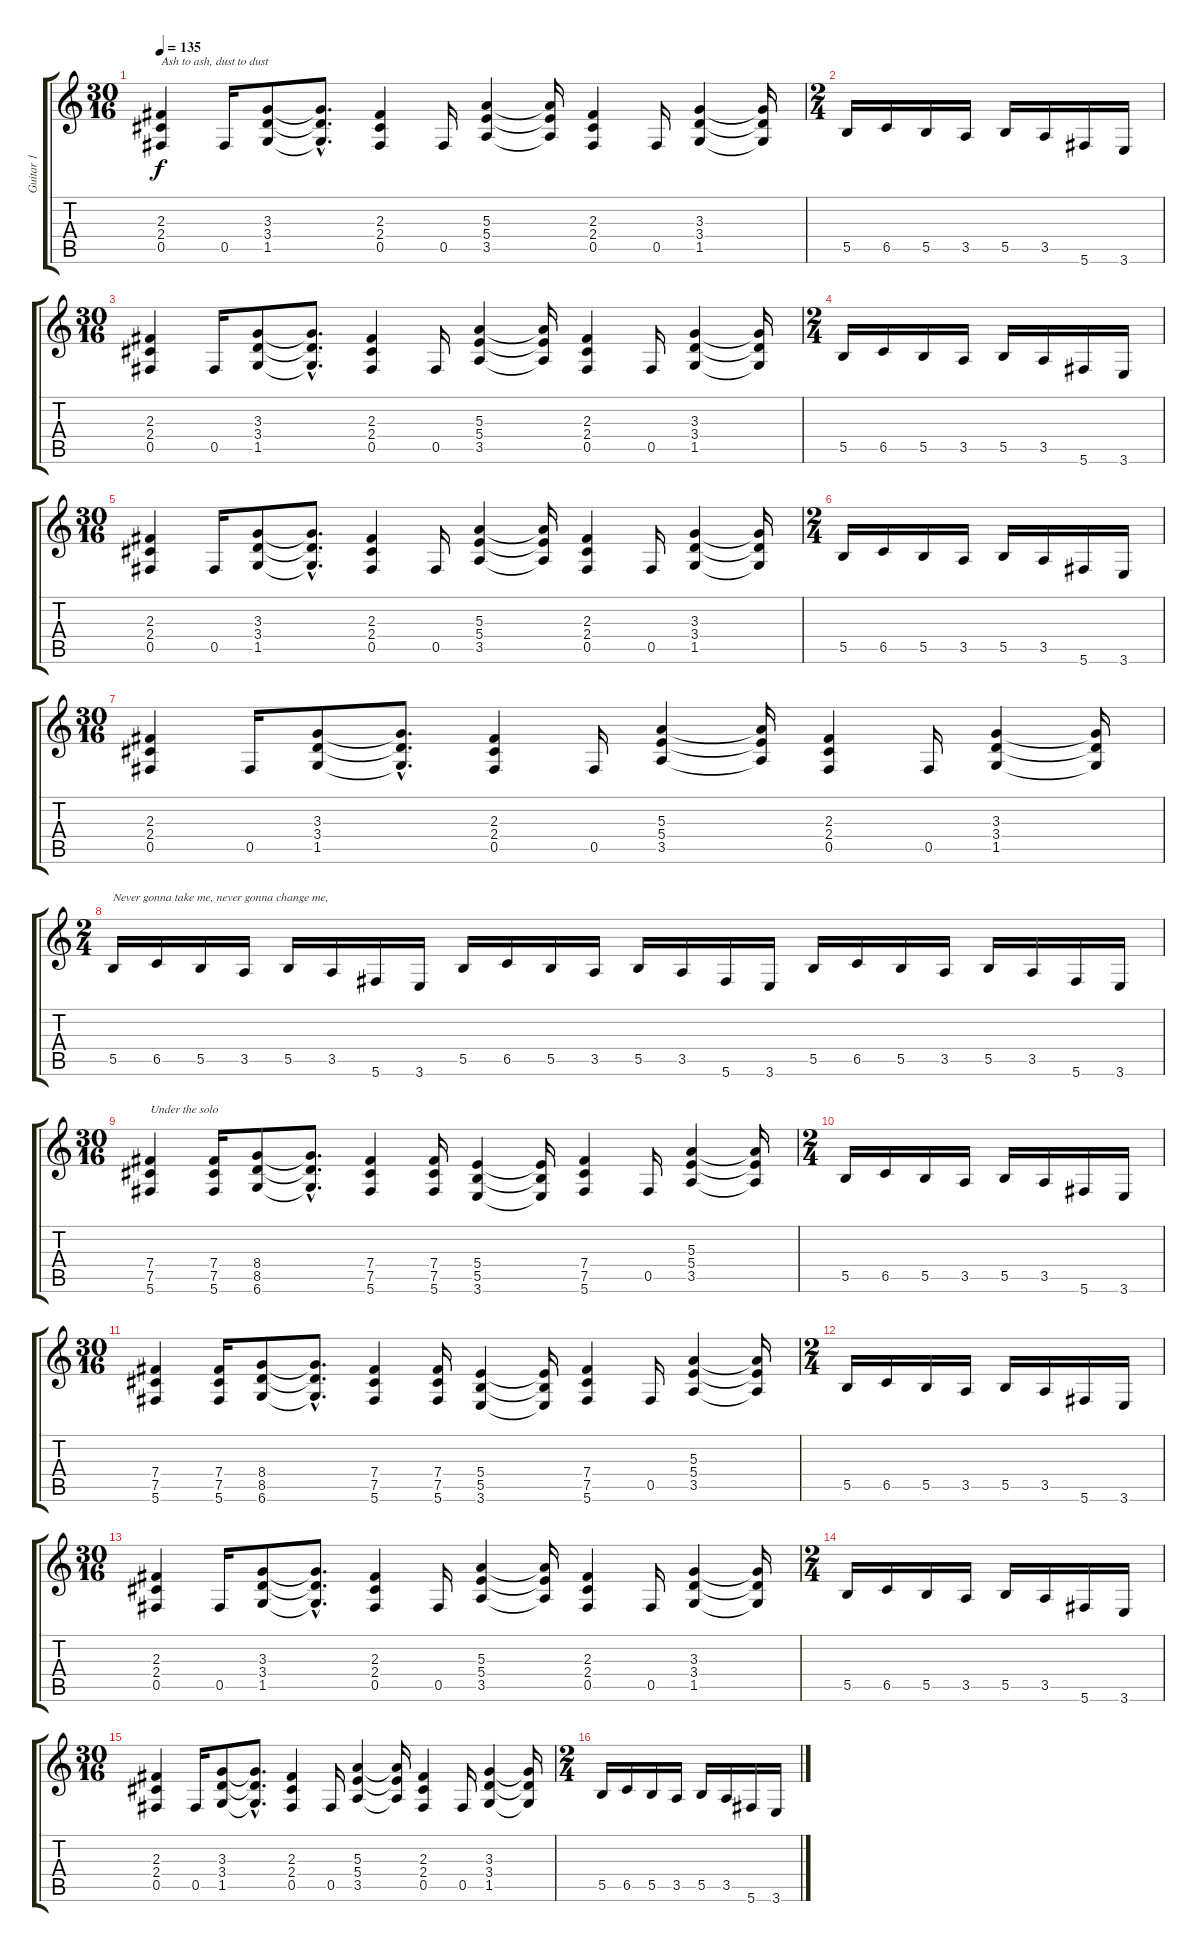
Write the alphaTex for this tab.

\track ("Guitar 1" "Guitar 1") {instrument distortionguitar}
\staff {score tabs}
\tuning (Db4 A3 E3 B2 Gb2 Db2) {hide}
\ts (30 16)
\tempo 135
\clef g2
\ks c
(2.3 2.4 0.5).4{txt "Ash to ash, dust to dust " dy f} 0.5.16 (3.3 3.4 1.5).8 (3.3{hac t} 3.4{hac t} 1.5{hac t}).8{d} (2.3 2.4 0.5).4 0.5.16 (5.3 5.4 3.5).4 (5.3{t} 5.4{t} 3.5{t}).16 (2.3 2.4 0.5).4 0.5.16 (3.3 3.4 1.5).4 (3.3{t} 3.4{t} 1.5{t}).16 |
\ts (2 4)
5.5.16 6.5.16 5.5.16 3.5.16 5.5.16 3.5.16 5.6.16 3.6.16 |
\ts (30 16)
(2.3 2.4 0.5).4 0.5.16 (3.3 3.4 1.5).8 (3.3{hac t} 3.4{hac t} 1.5{hac t}).8{d} (2.3 2.4 0.5).4 0.5.16 (5.3 5.4 3.5).4 (5.3{t} 5.4{t} 3.5{t}).16 (2.3 2.4 0.5).4 0.5.16 (3.3 3.4 1.5).4 (3.3{t} 3.4{t} 1.5{t}).16 |
\ts (2 4)
5.5.16 6.5.16 5.5.16 3.5.16 5.5.16 3.5.16 5.6.16 3.6.16 |
\ts (30 16)
(2.3 2.4 0.5).4 0.5.16 (3.3 3.4 1.5).8 (3.3{hac t} 3.4{hac t} 1.5{hac t}).8{d} (2.3 2.4 0.5).4 0.5.16 (5.3 5.4 3.5).4 (5.3{t} 5.4{t} 3.5{t}).16 (2.3 2.4 0.5).4 0.5.16 (3.3 3.4 1.5).4 (3.3{t} 3.4{t} 1.5{t}).16 |
\ts (2 4)
5.5.16 6.5.16 5.5.16 3.5.16 5.5.16 3.5.16 5.6.16 3.6.16 |
\ts (30 16)
(2.3 2.4 0.5).4 0.5.16 (3.3 3.4 1.5).8 (3.3{hac t} 3.4{hac t} 1.5{hac t}).8{d} (2.3 2.4 0.5).4 0.5.16 (5.3 5.4 3.5).4 (5.3{t} 5.4{t} 3.5{t}).16 (2.3 2.4 0.5).4 0.5.16 (3.3 3.4 1.5).4 (3.3{t} 3.4{t} 1.5{t}).16 |
\ts (2 4)
5.5.16{txt "Never gonna take me, never gonna change me,"} 6.5.16 5.5.16 3.5.16 5.5.16 3.5.16 5.6.16 3.6.16 5.5.16 6.5.16 5.5.16 3.5.16 5.5.16 3.5.16 5.6.16 3.6.16 5.5.16 6.5.16 5.5.16 3.5.16 5.5.16 3.5.16 5.6.16 3.6.16 |
\ts (30 16)
(7.4 7.5 5.6).4{txt "Under the solo"} (7.4 7.5 5.6).16 (8.4 8.5 6.6).8 (8.4{hac t} 8.5{hac t} 6.6{hac t}).8{d} (7.4 7.5 5.6).4 (7.4 7.5 5.6).16 (5.4 5.5 3.6).4 (5.4{t} 5.5{t} 3.6{t}).16 (7.4 7.5 5.6).4 0.5.16 (5.3 5.4 3.5).4 (5.3{t} 5.4{t} 3.5{t}).16 |
\ts (2 4)
5.5.16 6.5.16 5.5.16 3.5.16 5.5.16 3.5.16 5.6.16 3.6.16 |
\ts (30 16)
(7.4 7.5 5.6).4{txt " "} (7.4 7.5 5.6).16 (8.4 8.5 6.6).8 (8.4{hac t} 8.5{hac t} 6.6{hac t}).8{d} (7.4 7.5 5.6).4 (7.4 7.5 5.6).16 (5.4 5.5 3.6).4 (5.4{t} 5.5{t} 3.6{t}).16 (7.4 7.5 5.6).4 0.5.16 (5.3 5.4 3.5).4 (5.3{t} 5.4{t} 3.5{t}).16 |
\ts (2 4)
5.5.16 6.5.16 5.5.16 3.5.16 5.5.16 3.5.16 5.6.16 3.6.16 |
\ts (30 16)
(2.3 2.4 0.5).4 0.5.16 (3.3 3.4 1.5).8 (3.3{hac t} 3.4{hac t} 1.5{hac t}).8{d} (2.3 2.4 0.5).4 0.5.16 (5.3 5.4 3.5).4 (5.3{t} 5.4{t} 3.5{t}).16 (2.3 2.4 0.5).4 0.5.16 (3.3 3.4 1.5).4 (3.3{t} 3.4{t} 1.5{t}).16 |
\ts (2 4)
5.5.16 6.5.16 5.5.16 3.5.16 5.5.16 3.5.16 5.6.16 3.6.16 |
\ts (30 16)
(2.3 2.4 0.5).4 0.5.16 (3.3 3.4 1.5).8 (3.3{hac t} 3.4{hac t} 1.5{hac t}).8{d} (2.3 2.4 0.5).4 0.5.16 (5.3 5.4 3.5).4 (5.3{t} 5.4{t} 3.5{t}).16 (2.3 2.4 0.5).4 0.5.16 (3.3 3.4 1.5).4 (3.3{t} 3.4{t} 1.5{t}).16 |
\ts (2 4)
5.5.16 6.5.16 5.5.16 3.5.16 5.5.16 3.5.16 5.6.16 3.6.16
